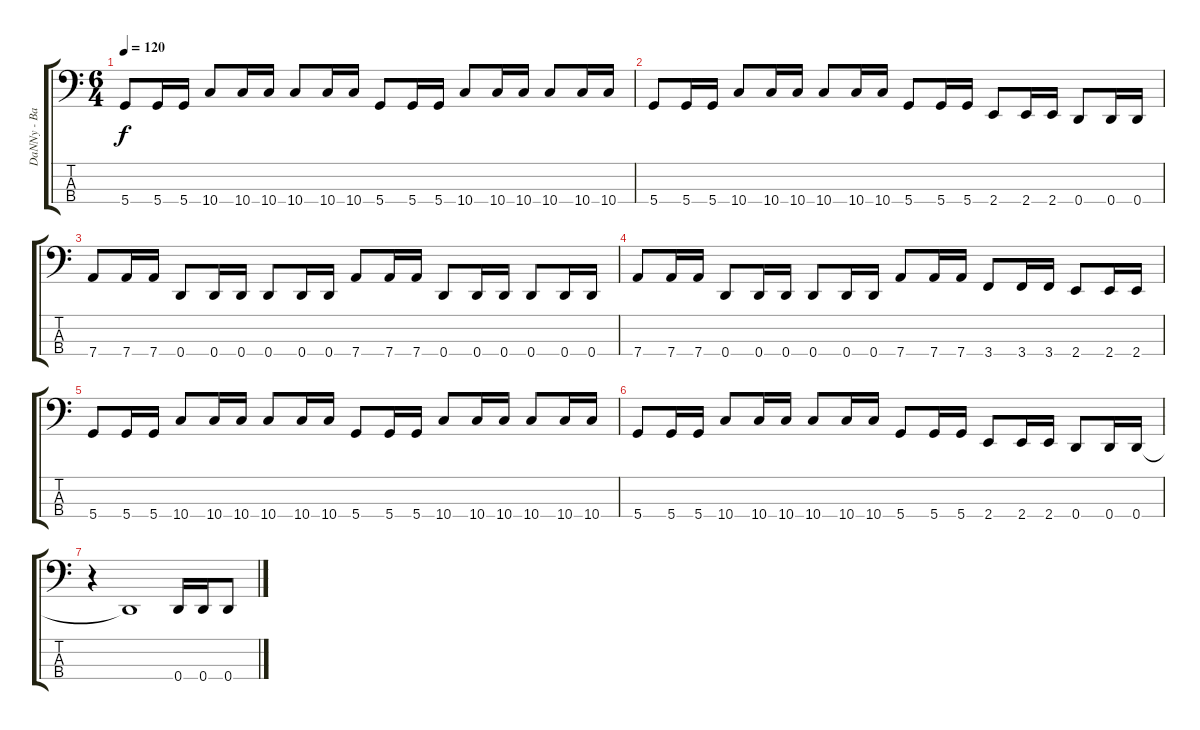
\track ("DaNNy - Bass" "DaNNy - Ba") {instrument electricbasspick}
\staff {score tabs}
\tuning (F2 C2 G1 D1) {hide}
\ts (6 4)
\tempo 120
\clef f4
\ks c
5.4.8{dy f} 5.4.16 5.4.16 10.4.8 10.4.16 10.4.16 10.4.8 10.4.16 10.4.16 5.4.8 5.4.16 5.4.16 10.4.8 10.4.16 10.4.16 10.4.8 10.4.16 10.4.16 |
5.4.8 5.4.16 5.4.16 10.4.8 10.4.16 10.4.16 10.4.8 10.4.16 10.4.16 5.4.8 5.4.16 5.4.16 2.4.8 2.4.16 2.4.16 0.4.8 0.4.16 0.4.16 |
7.4.8 7.4.16 7.4.16 0.4.8 0.4.16 0.4.16 0.4.8 0.4.16 0.4.16 7.4.8 7.4.16 7.4.16 0.4.8 0.4.16 0.4.16 0.4.8 0.4.16 0.4.16 |
7.4.8 7.4.16 7.4.16 0.4.8 0.4.16 0.4.16 0.4.8 0.4.16 0.4.16 7.4.8 7.4.16 7.4.16 3.4.8 3.4.16 3.4.16 2.4.8 2.4.16 2.4.16 |
5.4.8 5.4.16 5.4.16 10.4.8 10.4.16 10.4.16 10.4.8 10.4.16 10.4.16 5.4.8 5.4.16 5.4.16 10.4.8 10.4.16 10.4.16 10.4.8 10.4.16 10.4.16 |
5.4.8 5.4.16 5.4.16 10.4.8 10.4.16 10.4.16 10.4.8 10.4.16 10.4.16 5.4.8 5.4.16 5.4.16 2.4.8 2.4.16 2.4.16 0.4.8 0.4.16 0.4.16 |
r.4 0.4{t}.1 0.4.16 0.4.16 0.4.8
